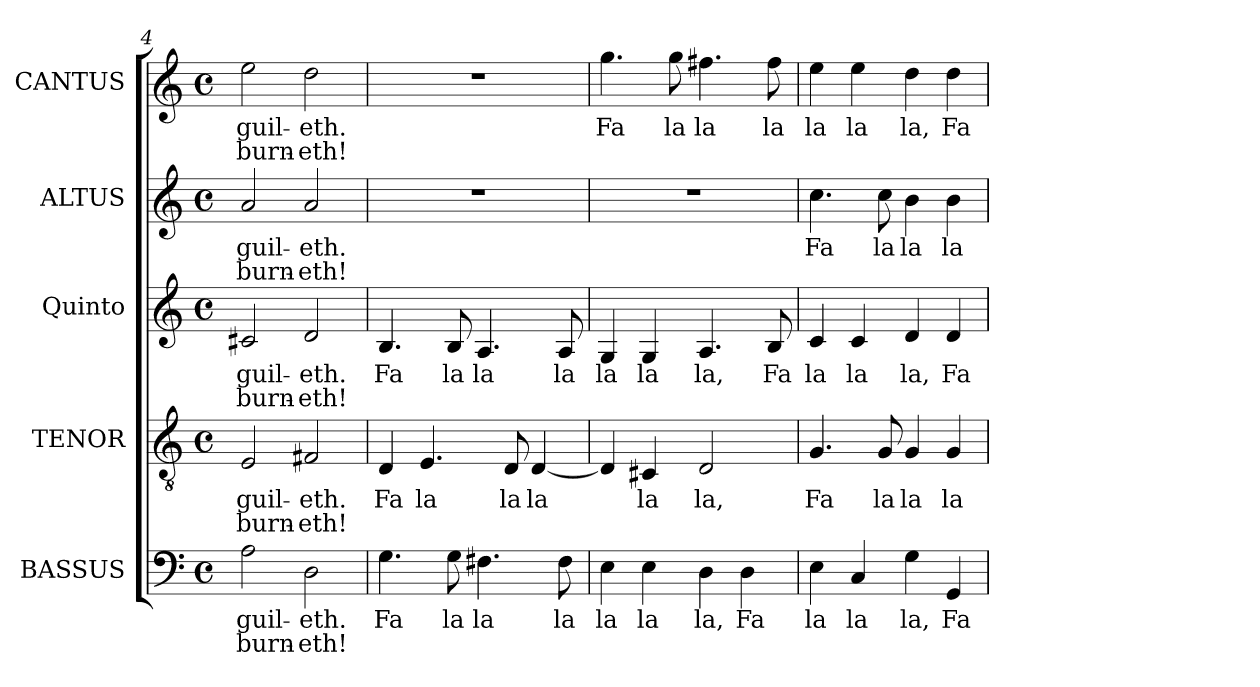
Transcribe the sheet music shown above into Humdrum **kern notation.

**kern	**text	**text	**kern	**text	**text	**kern	**text	**text	**kern	**text	**text	**kern	**text	**text
*part5	*part5	*part5	*part4	*part4	*part4	*part3	*part3	*part3	*part2	*part2	*part2	*part1	*part1	*part1
*staff5	*staff5	*staff5	*staff4	*staff4	*staff4	*staff3	*staff3	*staff3	*staff2	*staff2	*staff2	*staff1	*staff1	*staff1
*I"BASSUS	*	*	*I"TENOR	*	*	*I"Quinto	*	*	*I"ALTUS	*	*	*I"CANTUS	*	*
*I'B	*	*	*I'T	*	*	*I'Q.	*	*	*	*	*	*I'S	*	*
*clefF4	*	*	*clefGv2	*	*	*clefG2	*	*	*clefG2	*	*	*clefG2	*	*
*k[]	*	*	*k[]	*	*	*k[]	*	*	*k[]	*	*	*k[]	*	*
*C:	*	*	*C:	*	*	*C:	*	*	*C:	*	*	*C:	*	*
*M4/4	*	*	*M4/4	*	*	*M4/4	*	*	*M4/4	*	*	*M4/4	*	*
*met(c)	*	*	*met(c)	*	*	*met(c)	*	*	*met(c)	*	*	*met(c)	*	*
=4	=4	=4	=4	=4	=4	=4	=4	=4	=4	=4	=4	=4	=4	=4
!	!LO:LY:b:color=#000000	!LO:LY:b:color=#000000	!	!	!	!	!	!	!	!	!	!	!	!
!	!	!	!	!LO:LY:b:color=#000000	!LO:LY:b:color=#000000	!	!	!	!	!	!	!	!	!
!	!	!	!	!	!	!	!LO:LY:b:color=#000000	!LO:LY:b:color=#000000	!	!	!	!	!	!
!	!	!	!	!	!	!	!	!	!	!LO:LY:b:color=#000000	!LO:LY:b:color=#000000	!	!	!
!	!	!	!	!	!	!	!	!	!	!	!	!	!LO:LY:b:color=#000000	!LO:LY:b:color=#000000
2Ai\	-guil-	burn-	2Ei/	-guil-	burn-	2c#Xi/	-guil-	burn-	2ai/	-guil-	burn-	2eei\	-guil-	burn-
!	!LO:LY:b:color=#000000	!LO:LY:b:color=#000000	!	!	!	!	!	!	!	!	!	!	!	!
!	!	!	!	!LO:LY:b:color=#000000	!LO:LY:b:color=#000000	!	!	!	!	!	!	!	!	!
!	!	!	!	!	!	!	!LO:LY:b:color=#000000	!LO:LY:b:color=#000000	!	!	!	!	!	!
!	!	!	!	!	!	!	!	!	!	!LO:LY:b:color=#000000	!LO:LY:b:color=#000000	!	!	!
!	!	!	!	!	!	!	!	!	!	!	!	!	!LO:LY:b:color=#000000	!LO:LY:b:color=#000000
2Di\	-eth.	-eth!	2F#Xi/	-eth.	-eth!	2di/	-eth.	-eth!	2ai/	-eth.	-eth!	2ddi\	-eth.	-eth!
=5	=5	=5	=5	=5	=5	=5	=5	=5	=5	=5	=5	=5	=5	=5
!	!LO:LY:b:color=#000000	!	!	!	!	!	!	!	!	!	!	!	!	!
!	!	!	!	!LO:LY:b:color=#000000	!	!	!	!	!	!	!	!	!	!
!	!	!	!	!	!	!	!LO:LY:b:color=#000000	!	!	!	!	!	!	!
4.Gi\	Fa	.	4Di/	Fa	.	4.Bi/	Fa	.	1r	.	.	1r	.	.
!	!	!	!	!LO:LY:b:color=#000000	!	!	!	!	!	!	!	!	!	!
.	.	.	4.Ei/	la	.	.	.	.	.	.	.	.	.	.
!	!LO:LY:b:color=#000000	!	!	!	!	!	!	!	!	!	!	!	!	!
!	!	!	!	!	!	!	!LO:LY:b:color=#000000	!	!	!	!	!	!	!
8Gi\	la	.	.	.	.	8Bi/	la	.	.	.	.	.	.	.
!	!LO:LY:b:color=#000000	!	!	!	!	!	!	!	!	!	!	!	!	!
!	!	!	!	!	!	!	!LO:LY:b:color=#000000	!	!	!	!	!	!	!
4.F#Xi\	la	.	.	.	.	4.Ai/	la	.	.	.	.	.	.	.
!	!	!	!	!LO:LY:b:color=#000000	!	!	!	!	!	!	!	!	!	!
.	.	.	8Di/	la	.	.	.	.	.	.	.	.	.	.
!	!	!	!	!LO:LY:b:color=#000000	!	!	!	!	!	!	!	!	!	!
.	.	.	[<4Di/	la	.	.	.	.	.	.	.	.	.	.
!	!LO:LY:b:color=#000000	!	!	!	!	!	!	!	!	!	!	!	!	!
!	!	!	!	!	!	!	!LO:LY:b:color=#000000	!	!	!	!	!	!	!
8F#i\	la	.	.	.	.	8Ai/	la	.	.	.	.	.	.	.
!!LO:LB:g=z
=6	=6	=6	=6	=6	=6	=6	=6	=6	=6	=6	=6	=6	=6	=6
!	!LO:LY:b:color=#000000	!	!	!	!	!	!	!	!	!	!	!	!	!
!	!	!	!	!	!	!	!LO:LY:b:color=#000000	!	!	!	!	!	!	!
!	!	!	!	!	!	!	!	!	!	!	!	!	!LO:LY:b:color=#000000	!
4Ei\	la	.	4Di/]	.	.	4Gi/	la	.	1r	.	.	4.ggi\	Fa	.
!	!LO:LY:b:color=#000000	!	!	!	!	!	!	!	!	!	!	!	!	!
!	!	!	!	!LO:LY:b:color=#000000	!	!	!	!	!	!	!	!	!	!
!	!	!	!	!	!	!	!LO:LY:b:color=#000000	!	!	!	!	!	!	!
4Ei\	la	.	4C#Xi/	la	.	4Gi/	la	.	.	.	.	.	.	.
!	!	!	!	!	!	!	!	!	!	!	!	!	!LO:LY:b:color=#000000	!
.	.	.	.	.	.	.	.	.	.	.	.	8ggi\	la	.
!	!LO:LY:b:color=#000000	!	!	!	!	!	!	!	!	!	!	!	!	!
!	!	!	!	!LO:LY:b:color=#000000	!	!	!	!	!	!	!	!	!	!
!	!	!	!	!	!	!	!LO:LY:b:color=#000000	!	!	!	!	!	!	!
!	!	!	!	!	!	!	!	!	!	!	!	!	!LO:LY:b:color=#000000	!
4Di\	la,	.	2Di/	la,	.	4.Ai/	la,	.	.	.	.	4.ff#Xi\	la	.
!	!LO:LY:b:color=#000000	!	!	!	!	!	!	!	!	!	!	!	!	!
4Di\	Fa	.	.	.	.	.	.	.	.	.	.	.	.	.
!	!	!	!	!	!	!	!LO:LY:b:color=#000000	!	!	!	!	!	!	!
!	!	!	!	!	!	!	!	!	!	!	!	!	!LO:LY:b:color=#000000	!
.	.	.	.	.	.	8Bi/	Fa	.	.	.	.	8ff#i\	la	.
=7	=7	=7	=7	=7	=7	=7	=7	=7	=7	=7	=7	=7	=7	=7
!	!LO:LY:b:color=#000000	!	!	!	!	!	!	!	!	!	!	!	!	!
!	!	!	!	!LO:LY:b:color=#000000	!	!	!	!	!	!	!	!	!	!
!	!	!	!	!	!	!	!LO:LY:b:color=#000000	!	!	!	!	!	!	!
!	!	!	!	!	!	!	!	!	!	!LO:LY:b:color=#000000	!	!	!	!
!	!	!	!	!	!	!	!	!	!	!	!	!	!LO:LY:b:color=#000000	!
4Ei\	la	.	4.Gi/	Fa	.	4ci/	la	.	4.cci\	Fa	.	4eei\	la	.
!	!LO:LY:b:color=#000000	!	!	!	!	!	!	!	!	!	!	!	!	!
!	!	!	!	!	!	!	!LO:LY:b:color=#000000	!	!	!	!	!	!	!
!	!	!	!	!	!	!	!	!	!	!	!	!	!LO:LY:b:color=#000000	!
4Ci/	la	.	.	.	.	4ci/	la	.	.	.	.	4eei\	la	.
!	!	!	!	!LO:LY:b:color=#000000	!	!	!	!	!	!	!	!	!	!
!	!	!	!	!	!	!	!	!	!	!LO:LY:b:color=#000000	!	!	!	!
.	.	.	8Gi/	la	.	.	.	.	8cci\	la	.	.	.	.
!	!LO:LY:b:color=#000000	!	!	!	!	!	!	!	!	!	!	!	!	!
!	!	!	!	!LO:LY:b:color=#000000	!	!	!	!	!	!	!	!	!	!
!	!	!	!	!	!	!	!LO:LY:b:color=#000000	!	!	!	!	!	!	!
!	!	!	!	!	!	!	!	!	!	!LO:LY:b:color=#000000	!	!	!	!
!	!	!	!	!	!	!	!	!	!	!	!	!	!LO:LY:b:color=#000000	!
4Gi\	la,	.	4Gi/	la	.	4di/	la,	.	4bi\	la	.	4ddi\	la,	.
!	!LO:LY:b:color=#000000	!	!	!	!	!	!	!	!	!	!	!	!	!
!	!	!	!	!LO:LY:b:color=#000000	!	!	!	!	!	!	!	!	!	!
!	!	!	!	!	!	!	!LO:LY:b:color=#000000	!	!	!	!	!	!	!
!	!	!	!	!	!	!	!	!	!	!LO:LY:b:color=#000000	!	!	!	!
!	!	!	!	!	!	!	!	!	!	!	!	!	!LO:LY:b:color=#000000	!
4GGi/	Fa	.	4Gi/	la	.	4di/	Fa	.	4bi\	la	.	4ddi\	Fa	.
=	=	=	=	=	=	=	=	=	=	=	=	=	=	=
*-	*-	*-	*-	*-	*-	*-	*-	*-	*-	*-	*-	*-	*-	*-
